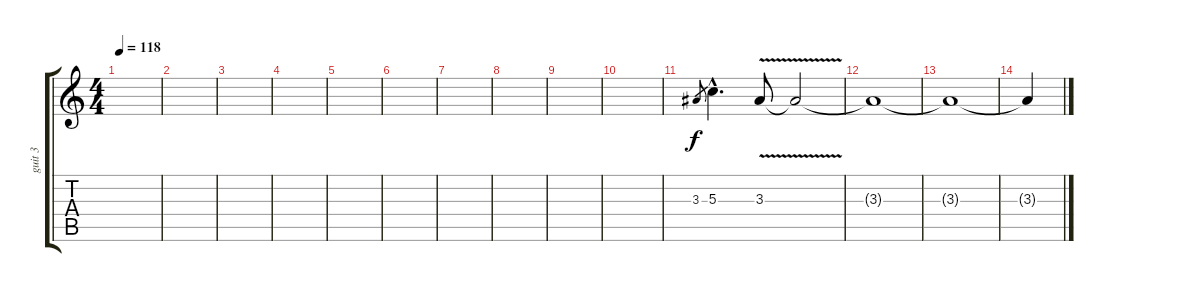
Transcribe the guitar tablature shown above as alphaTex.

\track ("guit 3" "guit 3") {instrument distortionguitar}
\staff {score tabs}
\tuning (E4 B3 G3 D3 A2 E2) {hide}
\ts (4 4)
\tempo 118
\clef g2
\ks c
|
|
|
|
|
|
|
|
|
|
3.3.8{gr} 5.3{hac}.4{d} 3.3{v}.8 3.3{t}.2 |
3.3{t}.1 |
3.3{t}.1 |
3.3{t}.4
